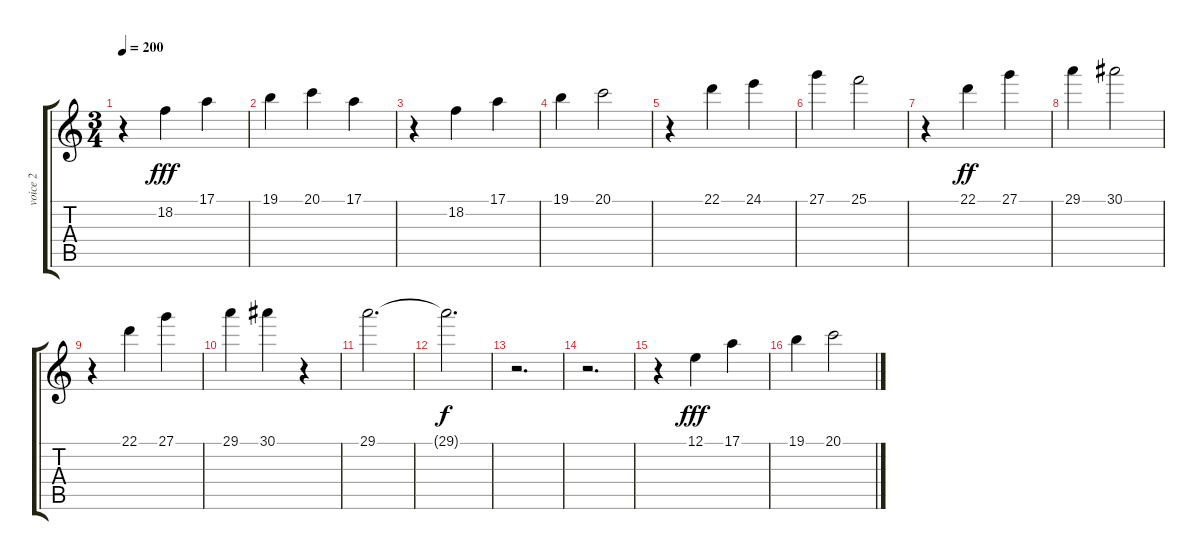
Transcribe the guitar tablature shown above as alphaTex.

\track ("voice 2" "voice 2") {instrument choiraahs}
\staff {score tabs}
\tuning (E4 B3 G3 D3 A2 E2) {hide}
\ts (3 4)
\tempo 200
\clef g2
\ks c
r.4{dy fff} 18.2.4 17.1.4 |
19.1.4 20.1.4 17.1.4 |
r.4 18.2.4 17.1.4 |
19.1.4 20.1.2 |
r.4 22.1.4 24.1.4 |
27.1.4 25.1.2 |
r.4 22.1.4{dy ff} 27.1.4 |
29.1.4 30.1.2 |
r.4 22.1.4 27.1.4 |
29.1.4 30.1.4 r.4 |
29.1.2{d} |
29.1{t}.2{d dy f} |
r.2{d} |
r.2{d} |
r.4 12.1.4{dy fff} 17.1.4 |
19.1.4 20.1.2
